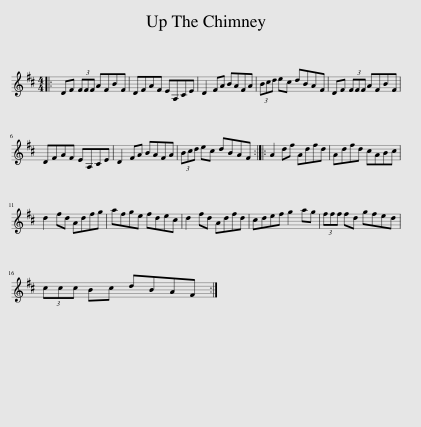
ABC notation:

X:1
L:1/8
M:4/4
I:linebreak $
K:D
V:1 treble
V:1
|: DF (3FFF AFBF | DFAF EA,CE | D2 FA BAFA | (3Bcd ec dBAF | DF (3FFF AFBF |$ %5
 DFAF EA,CE | D2 FA BAFA | (3Bcd ec dBAF :: A2 df Adfd | Adfd cABc |$ %10
 d2 fd Adfg | afge fdec | d2 fd Adfd | cdef g2 ag | (3fff fd gfed |$ %15
 (3ccc Bc dBAF :| %16
